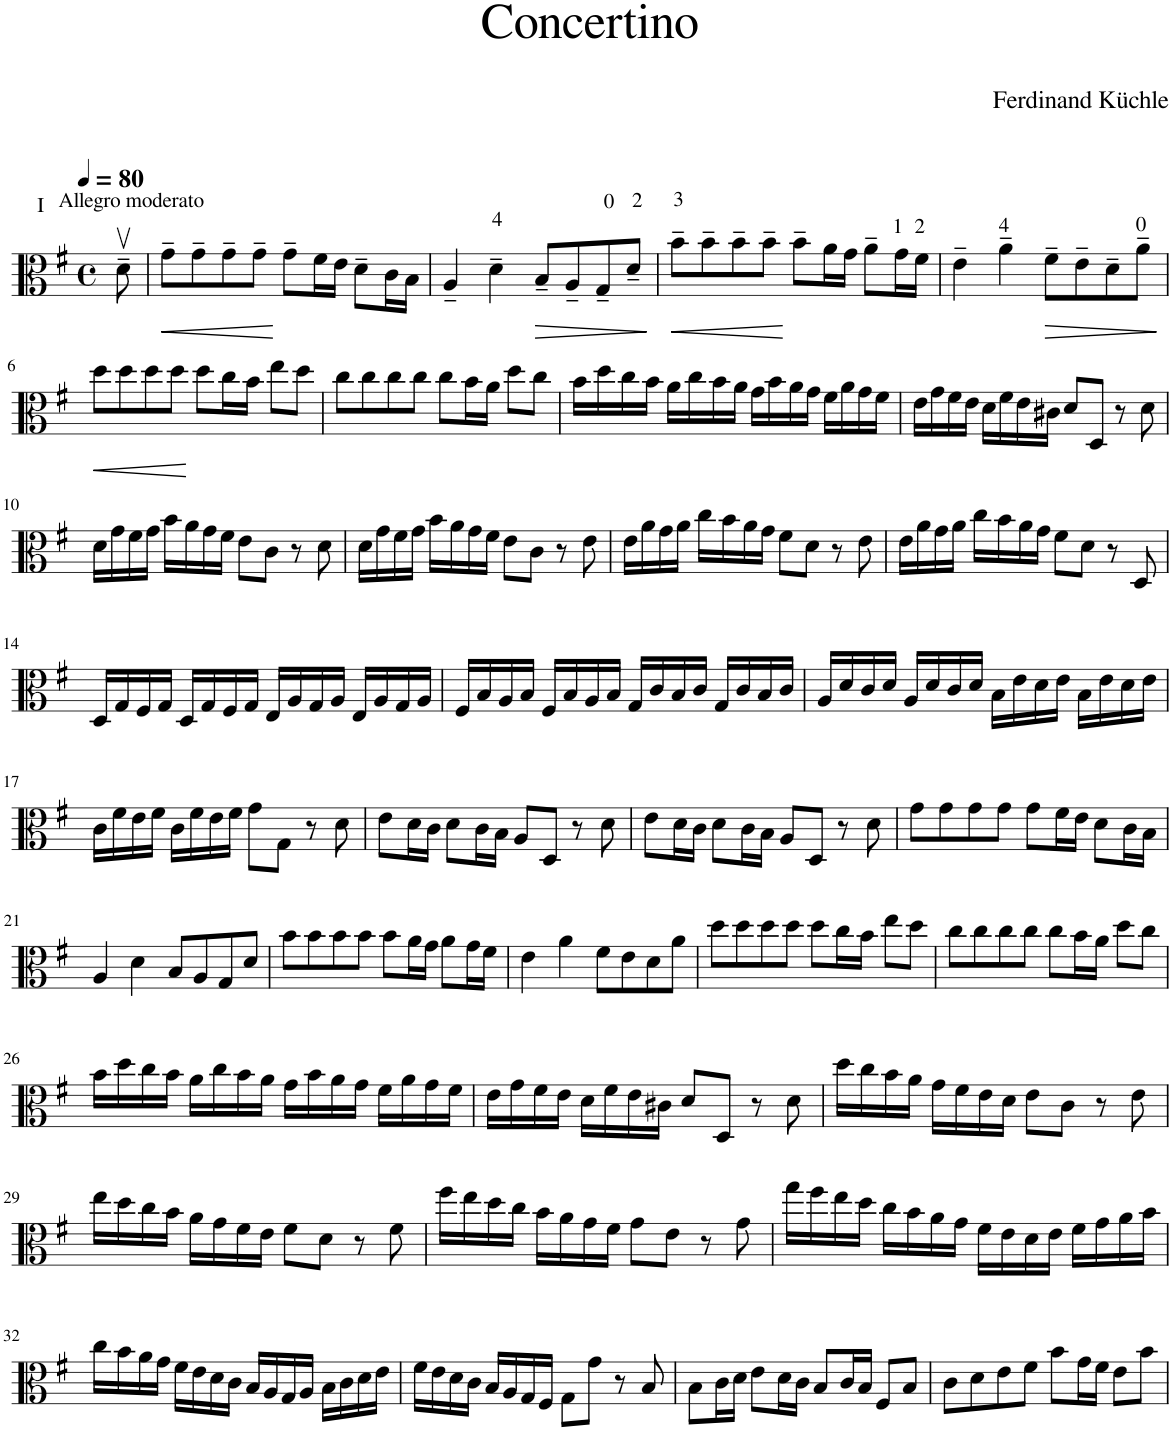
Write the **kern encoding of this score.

**kern	**dynam
*part1	*part1
*staff1	*staff1
*I"Viola	*
*I'Vla.	*
*clefC3	*
*k[f#]	*
*M4/4	*
*met(c)	*
*MM80	*
=1	=1
!LO:TX:a:t=Allegro moderato	!
!LO:TX:a:t=I	!
8dv~\	.
=2	=2
!	!LO:HP:b
8g~\L	<
8g~\	.
8g~\	.
8g~\J	.
8g~\L	[
16f#\L	.
16e\JJ	.
8d~\L	.
16c\L	.
16B\JJ	.
=3	=3
4A~/	.
!LO:TX:a:t=4	!
4d~\	.
!	!LO:HP:b
8B~/L	>
8A~/	.
!LO:TX:a:t=0	!
8G~/	.
!LO:TX:a:t=2	!
8d~/J	.
.	]
=4	=4
!LO:TX:a:t=3	!
!	!LO:HP:b
8b~\L	<
8b~\	.
8b~\	.
8b~\J	.
8b~\L	[
16a\L	.
16g\JJ	.
8a~\L	.
!LO:TX:a:t=1	!
16g\L	.
!LO:TX:a:t=2	!
16f#\JJ	.
=5	=5
4e~\	.
!LO:TX:a:t=4	!
4a~\	.
!	!LO:HP:b
8f#~\L	>
8e~\	.
8d~\	.
!LO:TX:a:t=0	!
8a~\J	.
.	]
!!LO:LB:g=z
=6	=6
!	!LO:HP:b
8dd\L	<
8dd\	.
8dd\	.
8dd\J	.
8dd\L	[
16cc\L	.
16b\JJ	.
8ee\L	.
8dd\J	.
=7	=7
8cc\L	.
8cc\	.
8cc\	.
8cc\J	.
8cc\L	.
16b\L	.
16a\JJ	.
8dd\L	.
8cc\J	.
=8	=8
16b\LL	.
16dd\	.
16cc\	.
16b\JJ	.
16a\LL	.
16cc\	.
16b\	.
16a\JJ	.
16g\LL	.
16b\	.
16a\	.
16g\JJ	.
16f#\LL	.
16a\	.
16g\	.
16f#\JJ	.
=9	=9
16e\LL	.
16g\	.
16f#\	.
16e\JJ	.
16d\LL	.
16f#\	.
16e\	.
16c#X\JJ	.
8d/L	.
8D/J	.
8r	.
8d\	.
!!LO:LB:g=z
=10	=10
16d\LL	.
16g\	.
16f#\	.
16g\JJ	.
16b\LL	.
16a\	.
16g\	.
16f#\JJ	.
8e\L	.
8c\J	.
8r	.
8d\	.
=11	=11
16d\LL	.
16g\	.
16f#\	.
16g\JJ	.
16b\LL	.
16a\	.
16g\	.
16f#\JJ	.
8e\L	.
8c\J	.
8r	.
8e\	.
=12	=12
16e\LL	.
16a\	.
16g\	.
16a\JJ	.
16cc\LL	.
16b\	.
16a\	.
16g\JJ	.
8f#\L	.
8d\J	.
8r	.
8e\	.
=13	=13
16e\LL	.
16a\	.
16g\	.
16a\JJ	.
16cc\LL	.
16b\	.
16a\	.
16g\JJ	.
8f#\L	.
8d\J	.
8r	.
8D/	.
!!LO:LB:g=z
=14	=14
16D/LL	.
16G/	.
16F#/	.
16G/JJ	.
16D/LL	.
16G/	.
16F#/	.
16G/JJ	.
16E/LL	.
16A/	.
16G/	.
16A/JJ	.
16E/LL	.
16A/	.
16G/	.
16A/JJ	.
=15	=15
16F#/LL	.
16B/	.
16A/	.
16B/JJ	.
16F#/LL	.
16B/	.
16A/	.
16B/JJ	.
16G/LL	.
16c/	.
16B/	.
16c/JJ	.
16G/LL	.
16c/	.
16B/	.
16c/JJ	.
=16	=16
16A/LL	.
16d/	.
16c/	.
16d/JJ	.
16A/LL	.
16d/	.
16c/	.
16d/JJ	.
16B\LL	.
16e\	.
16d\	.
16e\JJ	.
16B\LL	.
16e\	.
16d\	.
16e\JJ	.
!!LO:LB:g=z
=17	=17
16c\LL	.
16f#\	.
16e\	.
16f#\JJ	.
16c\LL	.
16f#\	.
16e\	.
16f#\JJ	.
8g\L	.
8G\J	.
8r	.
8d\	.
=18	=18
8e\L	.
16d\L	.
16c\JJ	.
8d\L	.
16c\L	.
16B\JJ	.
8A/L	.
8D/J	.
8r	.
8d\	.
=19	=19
8e\L	.
16d\L	.
16c\JJ	.
8d\L	.
16c\L	.
16B\JJ	.
8A/L	.
8D/J	.
8r	.
8d\	.
=20	=20
8g\L	.
8g\	.
8g\	.
8g\J	.
8g\L	.
16f#\L	.
16e\JJ	.
8d\L	.
16c\L	.
16B\JJ	.
!!LO:LB:g=z
=21	=21
4A/	.
4d\	.
8B/L	.
8A/	.
8G/	.
8d/J	.
=22	=22
8b\L	.
8b\	.
8b\	.
8b\J	.
8b\L	.
16a\L	.
16g\JJ	.
8a\L	.
16g\L	.
16f#\JJ	.
=23	=23
4e\	.
4a\	.
8f#\L	.
8e\	.
8d\	.
8a\J	.
=24	=24
8dd\L	.
8dd\	.
8dd\	.
8dd\J	.
8dd\L	.
16cc\L	.
16b\JJ	.
8ee\L	.
8dd\J	.
=25	=25
8cc\L	.
8cc\	.
8cc\	.
8cc\J	.
8cc\L	.
16b\L	.
16a\JJ	.
8dd\L	.
8cc\J	.
!!LO:LB:g=z
=26	=26
16b\LL	.
16dd\	.
16cc\	.
16b\JJ	.
16a\LL	.
16cc\	.
16b\	.
16a\JJ	.
16g\LL	.
16b\	.
16a\	.
16g\JJ	.
16f#\LL	.
16a\	.
16g\	.
16f#\JJ	.
=27	=27
16e\LL	.
16g\	.
16f#\	.
16e\JJ	.
16d\LL	.
16f#\	.
16e\	.
16c#X\JJ	.
8d/L	.
8D/J	.
8r	.
8d\	.
=28	=28
16dd\LL	.
16cc\	.
16b\	.
16a\JJ	.
16g\LL	.
16f#\	.
16e\	.
16d\JJ	.
8e\L	.
8c\J	.
8r	.
8e\	.
!!LO:LB:g=z
=29	=29
16ee\LL	.
16dd\	.
16cc\	.
16b\JJ	.
16a\LL	.
16g\	.
16f#\	.
16e\JJ	.
8f#\L	.
8d\J	.
8r	.
8f#\	.
=30	=30
16ff#\LL	.
16ee\	.
16dd\	.
16cc\JJ	.
16b\LL	.
16a\	.
16g\	.
16f#\JJ	.
8g\L	.
8e\J	.
8r	.
8g\	.
=31	=31
16gg\LL	.
16ff#\	.
16ee\	.
16dd\JJ	.
16cc\LL	.
16b\	.
16a\	.
16g\JJ	.
16f#\LL	.
16e\	.
16d\	.
16e\JJ	.
16f#\LL	.
16g\	.
16a\	.
16b\JJ	.
!!LO:LB:g=z
=32	=32
16cc\LL	.
16b\	.
16a\	.
16g\JJ	.
16f#\LL	.
16e\	.
16d\	.
16c\JJ	.
16B/LL	.
16A/	.
16G/	.
16A/JJ	.
16B\LL	.
16c\	.
16d\	.
16e\JJ	.
=33	=33
16f#\LL	.
16e\	.
16d\	.
16c\JJ	.
16B/LL	.
16A/	.
16G/	.
16F#/JJ	.
8G\L	.
8g\J	.
8r	.
8B/	.
=34	=34
8B\L	.
16c\L	.
16d\JJ	.
8e\L	.
16d\L	.
16c\JJ	.
8B/L	.
16c/L	.
16B/JJ	.
8F#/L	.
8B/J	.
=35	=35
8c\L	.
8d\	.
8e\	.
8f#\J	.
8b\L	.
16g\L	.
16f#\JJ	.
8e\L	.
8b\J	.
=	=
*-	*-
